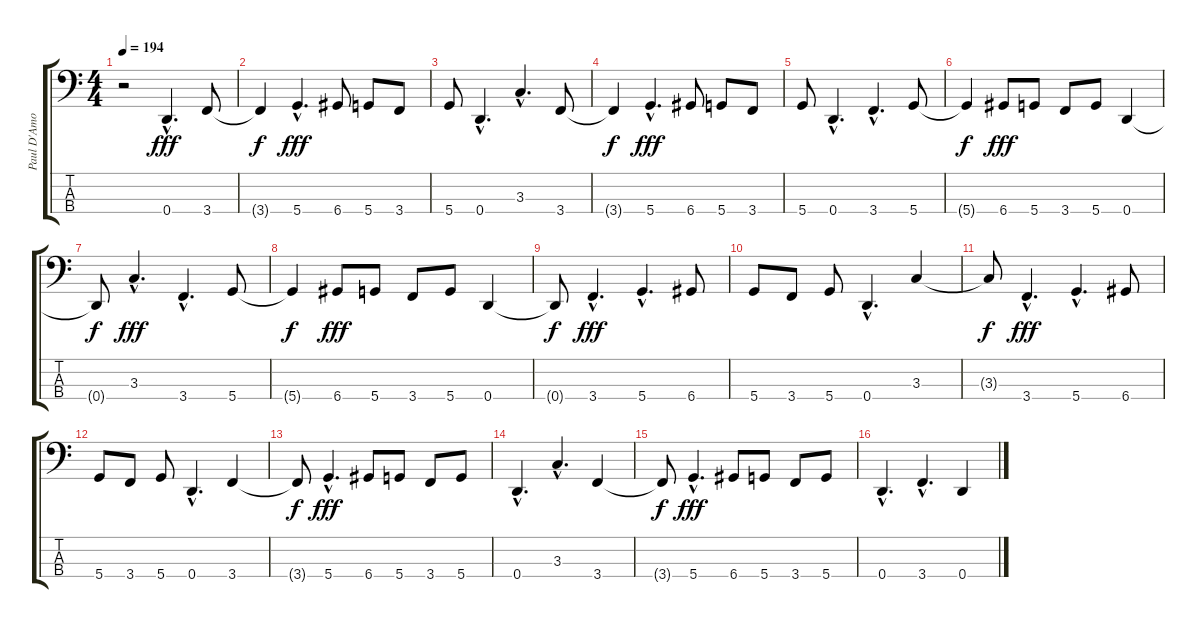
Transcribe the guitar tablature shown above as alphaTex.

\track ("Paul D'Amour" "Paul D'Amo") {instrument electricbasspick}
\staff {score tabs}
\tuning (G2 D2 A1 D1) {hide}
\ts (4 4)
\tempo 194
\clef f4
\ks c
r.2{dy fff instrument electricbasspick} 0.4{hac}.4{d} 3.4.8 |
3.4{t}.4{dy f} 5.4{hac}.4{d dy fff} 6.4.8 5.4.8 3.4.8 |
5.4.8 0.4{hac}.4{d} 3.3{hac}.4{d} 3.4.8 |
3.4{t}.4{dy f} 5.4{hac}.4{d dy fff} 6.4.8 5.4.8 3.4.8 |
5.4.8 0.4{hac}.4{d} 3.4{hac}.4{d} 5.4.8 |
5.4{t}.4{dy f} 6.4.8{dy fff} 5.4.8 3.4.8 5.4.8 0.4.4 |
0.4{t}.8{dy f} 3.3{hac}.4{d dy fff} 3.4{hac}.4{d} 5.4.8 |
5.4{t}.4{dy f} 6.4.8{dy fff} 5.4.8 3.4.8 5.4.8 0.4.4 |
0.4{t}.8{dy f} 3.4{hac}.4{d dy fff} 5.4{hac}.4{d} 6.4.8 |
5.4.8 3.4.8 5.4.8 0.4{hac}.4{d} 3.3.4 |
3.3{t}.8{dy f} 3.4{hac}.4{d dy fff} 5.4{hac}.4{d} 6.4.8 |
5.4.8 3.4.8 5.4.8 0.4{hac}.4{d} 3.4.4 |
3.4{t}.8{dy f} 5.4{hac}.4{d dy fff} 6.4.8 5.4.8 3.4.8 5.4.8 |
0.4{hac}.4{d} 3.3{hac}.4{d} 3.4.4 |
3.4{t}.8{dy f} 5.4{hac}.4{d dy fff} 6.4.8 5.4.8 3.4.8 5.4.8 |
0.4{hac}.4{d} 3.4{hac}.4{d} 0.4.4
